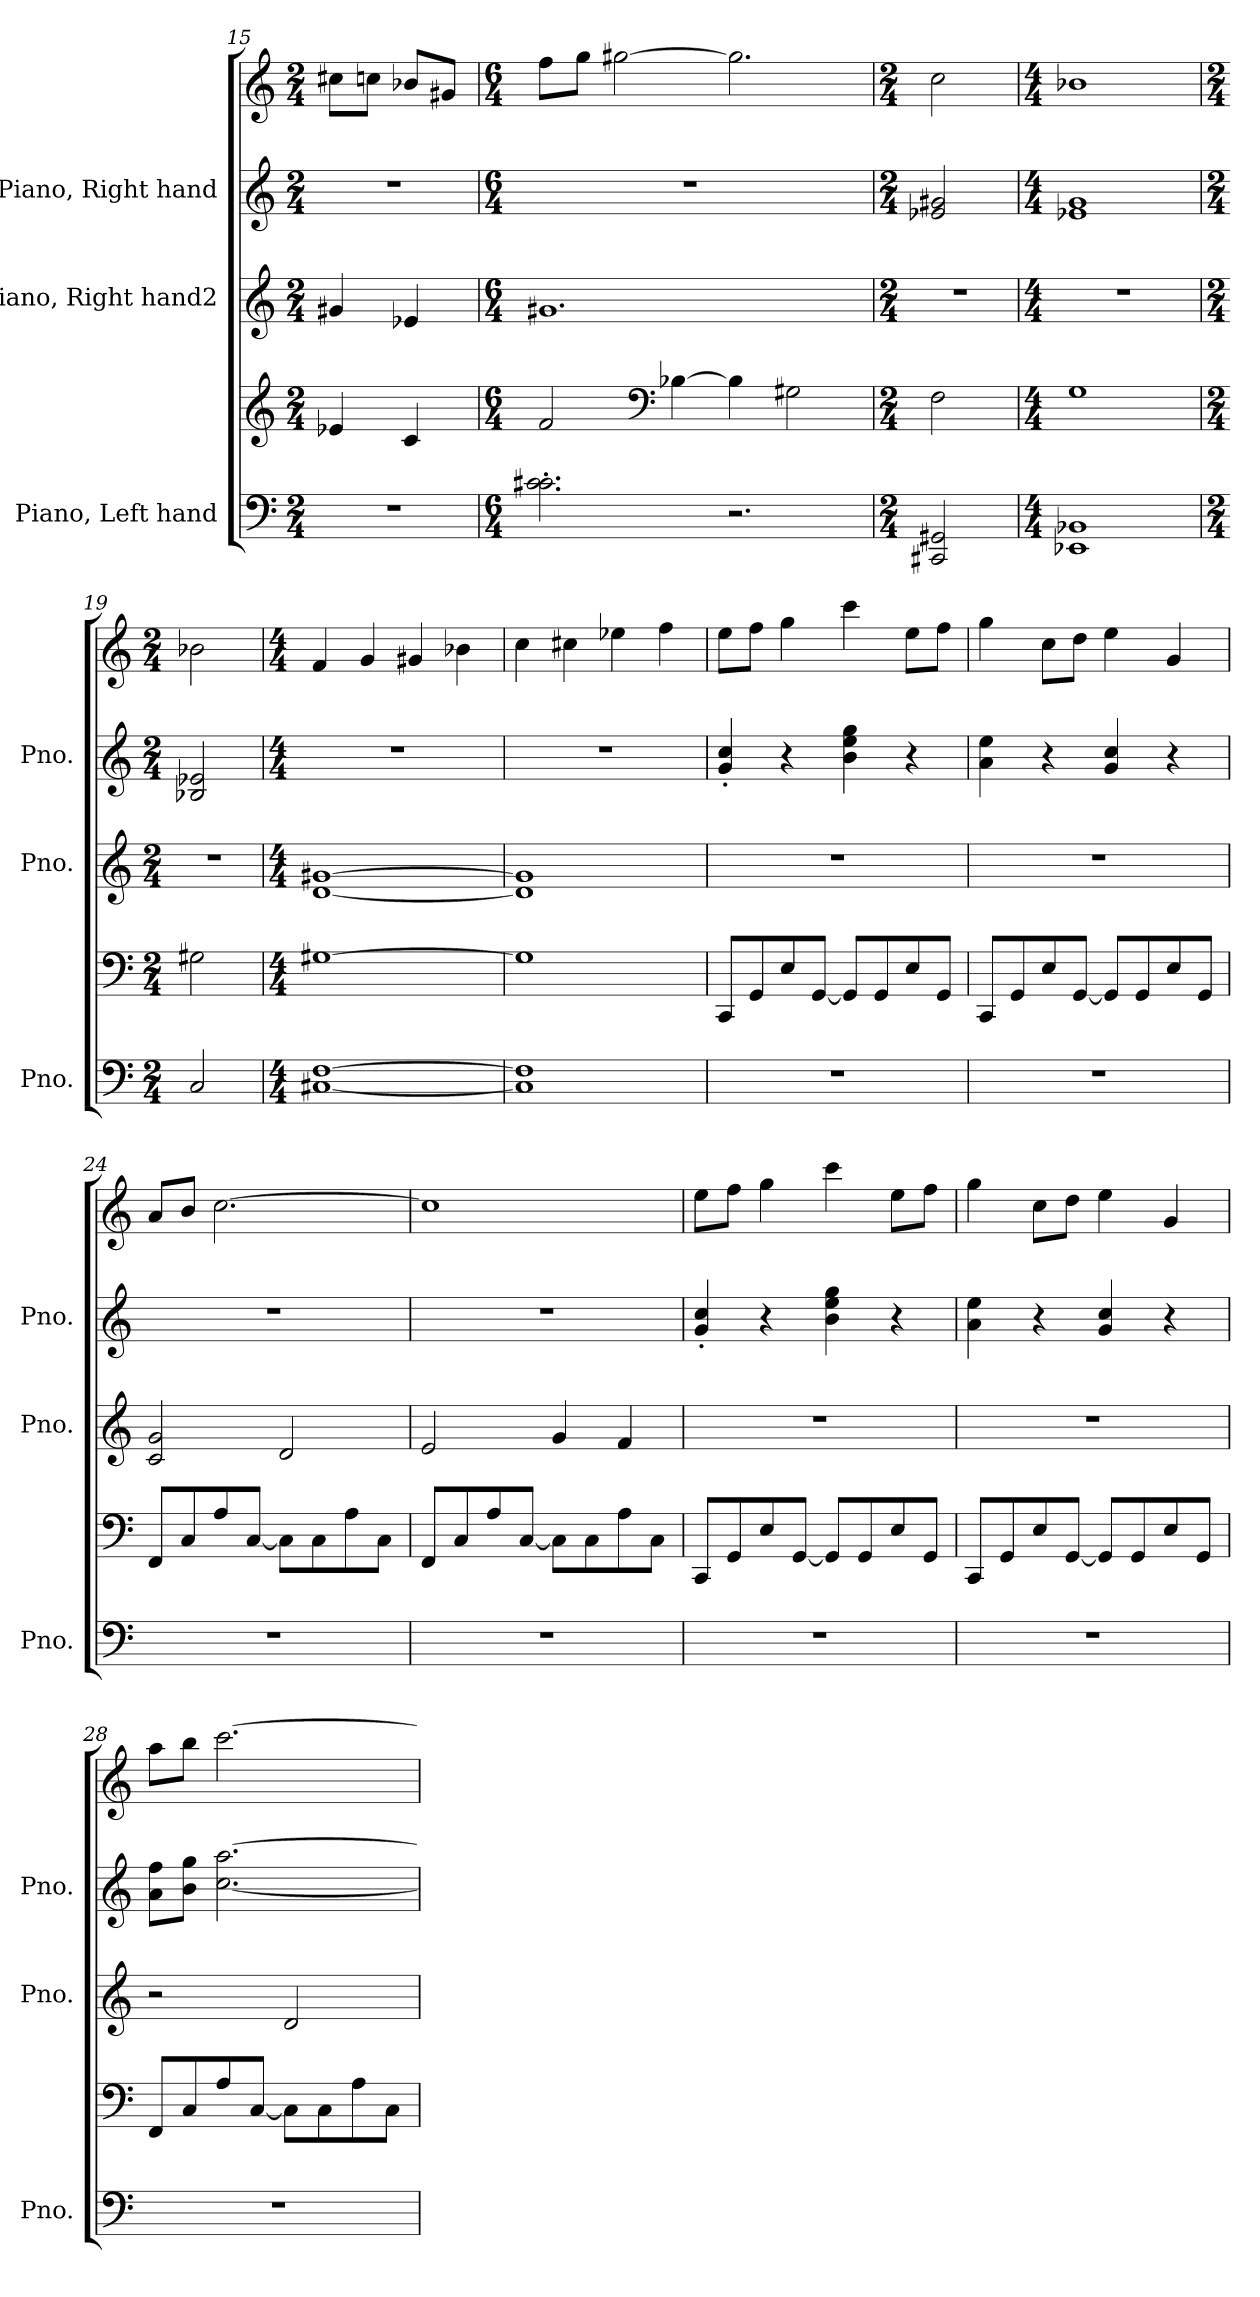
**kern	**kern	**kern	**kern	**kern
*part3	*part3	*part2	*part1	*part1
*staff5	*staff4	*staff3	*staff2	*staff1
*I"Piano, Left hand	*	*I"Piano, Right hand2	*I"Piano, Right hand	*
*I'Pno.	*	*I'Pno.	*I'Pno.	*
*clefF4	*clefG2	*clefG2	*clefG2	*clefG2
*k[]	*k[]	*k[]	*k[]	*k[]
*M2/4	*M2/4	*M2/4	*M2/4	*M2/4
=15	=15	=15	=15	=15
2r	4e-X/	4g#X/	2r	8cc#X\L
.	.	.	.	8ccn\J
.	4c/	4e-X/	.	8b-X/L
.	.	.	.	8g#X/J
!!LO:PB:g=z
=16	=16	=16	=16	=16
*M6/4	*M6/4	*M6/4	*M6/4	*M6/4
2.c\' 2.c#X\'	2f/	1.g#X	1.r	8ff\L
.	.	.	.	8gg\J
.	.	.	.	[2gg#X\
*	*clefF4	*	*	*
.	[4B-X\	.	.	.
2.r	4B-\]	.	.	2.gg#\]
.	2G#X\	.	.	.
=17	=17	=17	=17	=17
*M2/4	*M2/4	*M2/4	*M2/4	*M2/4
2CC#X/ 2GG#X/	2F\	2r	2e-X/ 2g#X/	2cc\
=18	=18	=18	=18	=18
*M4/4	*M4/4	*M4/4	*M4/4	*M4/4
1EE-X 1BB-X	1G	1r	1e-X 1g	1b-X
=19	=19	=19	=19	=19
*M2/4	*M2/4	*M2/4	*M2/4	*M2/4
2C/	2G#X\	2r	2B-X/ 2e-X/	2b-X\
=20	=20	=20	=20	=20
*M4/4	*M4/4	*M4/4	*M4/4	*M4/4
[1C#X [1F	[1G#X	[1d [1g#X	1r	4f/
.	.	.	.	4g/
.	.	.	.	4g#X/
.	.	.	.	4b-X\
=21	=21	=21	=21	=21
1C#] 1F]	1G#]	1d] 1g#]	1r	4cc\
.	.	.	.	4cc#X\
.	.	.	.	4ee-X\
.	.	.	.	4ff\
!!LO:LB:g=z
=22	=22	=22	=22	=22
1r	8CC/L	1r	4g/' 4cc/'	8ee\L
.	8GG/	.	.	8ff\J
.	8E/	.	4r	4gg\
.	[8GG/J	.	.	.
.	8GG/L]	.	4b\ 4ee\ 4gg\	4ccc\
.	8GG/	.	.	.
.	8E/	.	4r	8ee\L
.	8GG/J	.	.	8ff\J
=23	=23	=23	=23	=23
1r	8CC/L	1r	4a\ 4ee\	4gg\
.	8GG/	.	.	.
.	8E/	.	4r	8cc\L
.	[8GG/J	.	.	8dd\J
.	8GG/L]	.	4g/ 4cc/	4ee\
.	8GG/	.	.	.
.	8E/	.	4r	4g/
.	8GG/J	.	.	.
=24	=24	=24	=24	=24
1r	8FF/L	2c/ 2g/	1r	8a/L
.	8C/	.	.	8b/J
.	8A/	.	.	[2.cc\
.	[8C/J	.	.	.
.	8C\L]	2d/	.	.
.	8C\	.	.	.
.	8A\	.	.	.
.	8C\J	.	.	.
=25	=25	=25	=25	=25
1r	8FF/L	2e/	1r	1cc]
.	8C/	.	.	.
.	8A/	.	.	.
.	[8C/J	.	.	.
.	8C\L]	4g/	.	.
.	8C\	.	.	.
.	8A\	4f/	.	.
.	8C\J	.	.	.
=26	=26	=26	=26	=26
1r	8CC/L	1r	4g/' 4cc/'	8ee\L
.	8GG/	.	.	8ff\J
.	8E/	.	4r	4gg\
.	[8GG/J	.	.	.
.	8GG/L]	.	4b\ 4ee\ 4gg\	4ccc\
.	8GG/	.	.	.
.	8E/	.	4r	8ee\L
.	8GG/J	.	.	8ff\J
!!LO:PB:g=z
=27	=27	=27	=27	=27
1r	8CC/L	1r	4a\ 4ee\	4gg\
.	8GG/	.	.	.
.	8E/	.	4r	8cc\L
.	[8GG/J	.	.	8dd\J
.	8GG/L]	.	4g/ 4cc/	4ee\
.	8GG/	.	.	.
.	8E/	.	4r	4g/
.	8GG/J	.	.	.
=28	=28	=28	=28	=28
1r	8FF/L	2r	8a\ 8ff\L	8aa\L
.	8C/	.	8b\ 8gg\J	8bb\J
.	8A/	.	[2.cc\ [2.aa\	[2.ccc\
.	[8C/J	.	.	.
.	8C\L]	2d/	.	.
.	8C\	.	.	.
.	8A\	.	.	.
.	8C\J	.	.	.
=	=	=	=	=
*-	*-	*-	*-	*-
